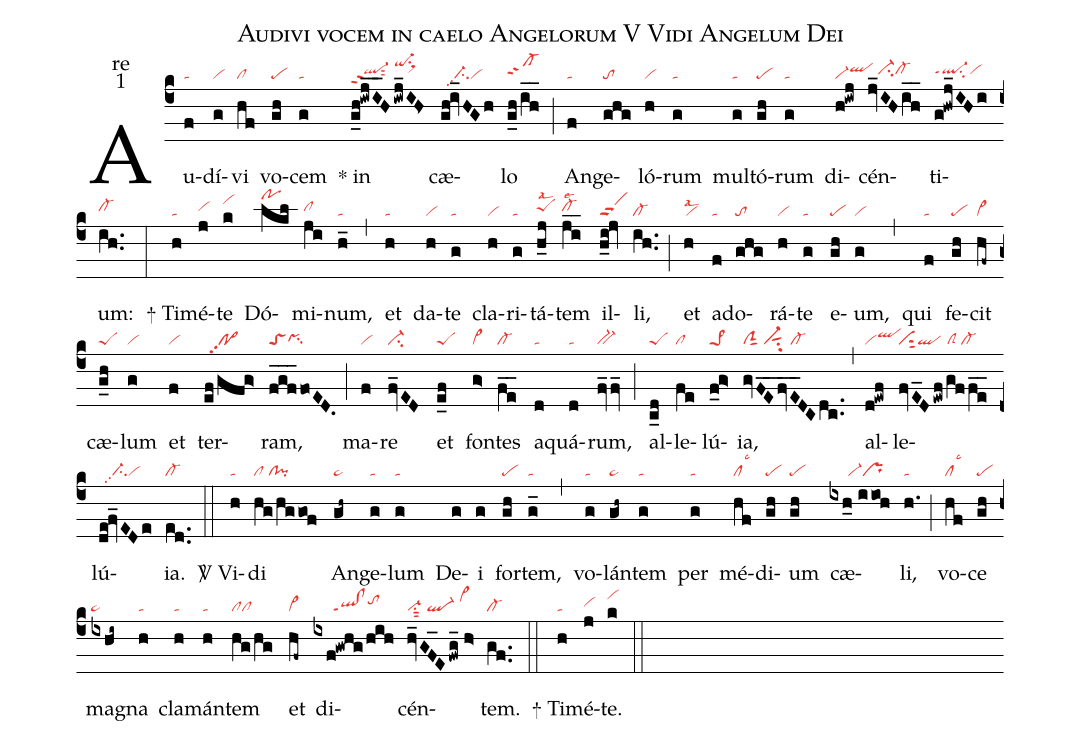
name:Audivi vocem in caelo Angelorum V Vidi Angelum Dei;
office-part:re;
mode:1;
nabc-lines:1;
%%
(c4) Au(f|ta)dí(g|vi)vi(hf|cl) vo(gh|pe)cem(g|ta) <sp>*</sp>
in(g_h!iwjI__H/iwj_IH<|ql-hhppt2sut2/qi-hksu1sux1)
cæ(gh@iv_HGh|////ci-pp2vi)lo(g_h/ih__|cl-hhppt2) (;)
An(f|ta)ge(ghg|to)ló(h|vi)rum(g|ta) mul(g|ta)tó(gh|pe)rum(g|ta)
di(h!iwj|vi-qlhi)cén(jv_IHih__|///ci-hhcl-hh)ti(g!hwj_IHi|ql-hhppt1su2vihh)um:(ih..|cl-hh) (:)

<sp>+</sp> Ti(h|ta)mé(j|vihh)te(k|vihk) Dó(lkl|pohm)mi(ji|clhh)num,(h_|ta) (,)
et(h|ta) da(h|vi)te(g|ta) cla(h|vi)ri(g|ta)tá(h_j|peShhlsal2)tem(ji__|cl-hhlse2)
il(h_i@jv|scS)li,(ih..|cl-) (;)
et(h|vilsal2) a(f|ta)do(ghg|to)rá(h|vi)te(g|ta) e(gh|pe)um,(g|vi) (,)
qui(f|ta) fe(gh|pe)cit(hf~|vi>) cæ(g_h|peS)lum(g|vi)
et(f|vi) ter(ef/gfg>|//po>pp2)ram,(fgf___foED.|toSpihgsu1) (;)
ma(f|vi)re(fv_ED|ci-) et(e_f|peS) fon(g>|vi>)tes(fe__|cl-) a(d|ta)quá(d|ta)rum,(fv_fv_|bv-) (;)
al(c_d|peS)le(fe|cl)lú(f_g>|pe>1)ia,(gvFE__fvE__DCdc..|clSsut1/vi-sut1su2//cl-) (,)
al(d!ewf|viqlhi)le(fvE_D/ewf/gf/fe__|visut2ql/clS/cl-)lú(de@fv_EDe|////ci-pp2vi)ia.(ed..|cl-) (::)

<sp>V/</sp> Vi(h|ta)di(hg/hggof|cl/cl!pi) An(gh~|pe~)ge(g|ta)lum(g|ta) De(g)i(g) for(gh|pe)tem,(g_|ta) (,)
vo(g|ta)lán(gh~|pe~)tem(g|ta) per(g|ta) mé(hf|cllsc3)di(gh|pe)um(gh|pe) cæ(ixh_0//iioh|//////vi-pr)li,(h.|ta) (;)
vo(hf|cllsc3)ce(gh|pe) mag(ixhi~|pe~)na(h|ta) cla(h|ta)mán(h|ta)tem(hg/hg|clcl) et(hf~|vi>)
di(ixf!gwhg/hih|//////ql!clppt1tohi)cén(hv_GF_E/fwg_//h>|vi-su1sut2/ql-/vi>hj)tem.(gf..|cl-) (::)

<sp>+</sp> Ti(h|ta)mé(j|vihh)te.(k|vihk) (::)
